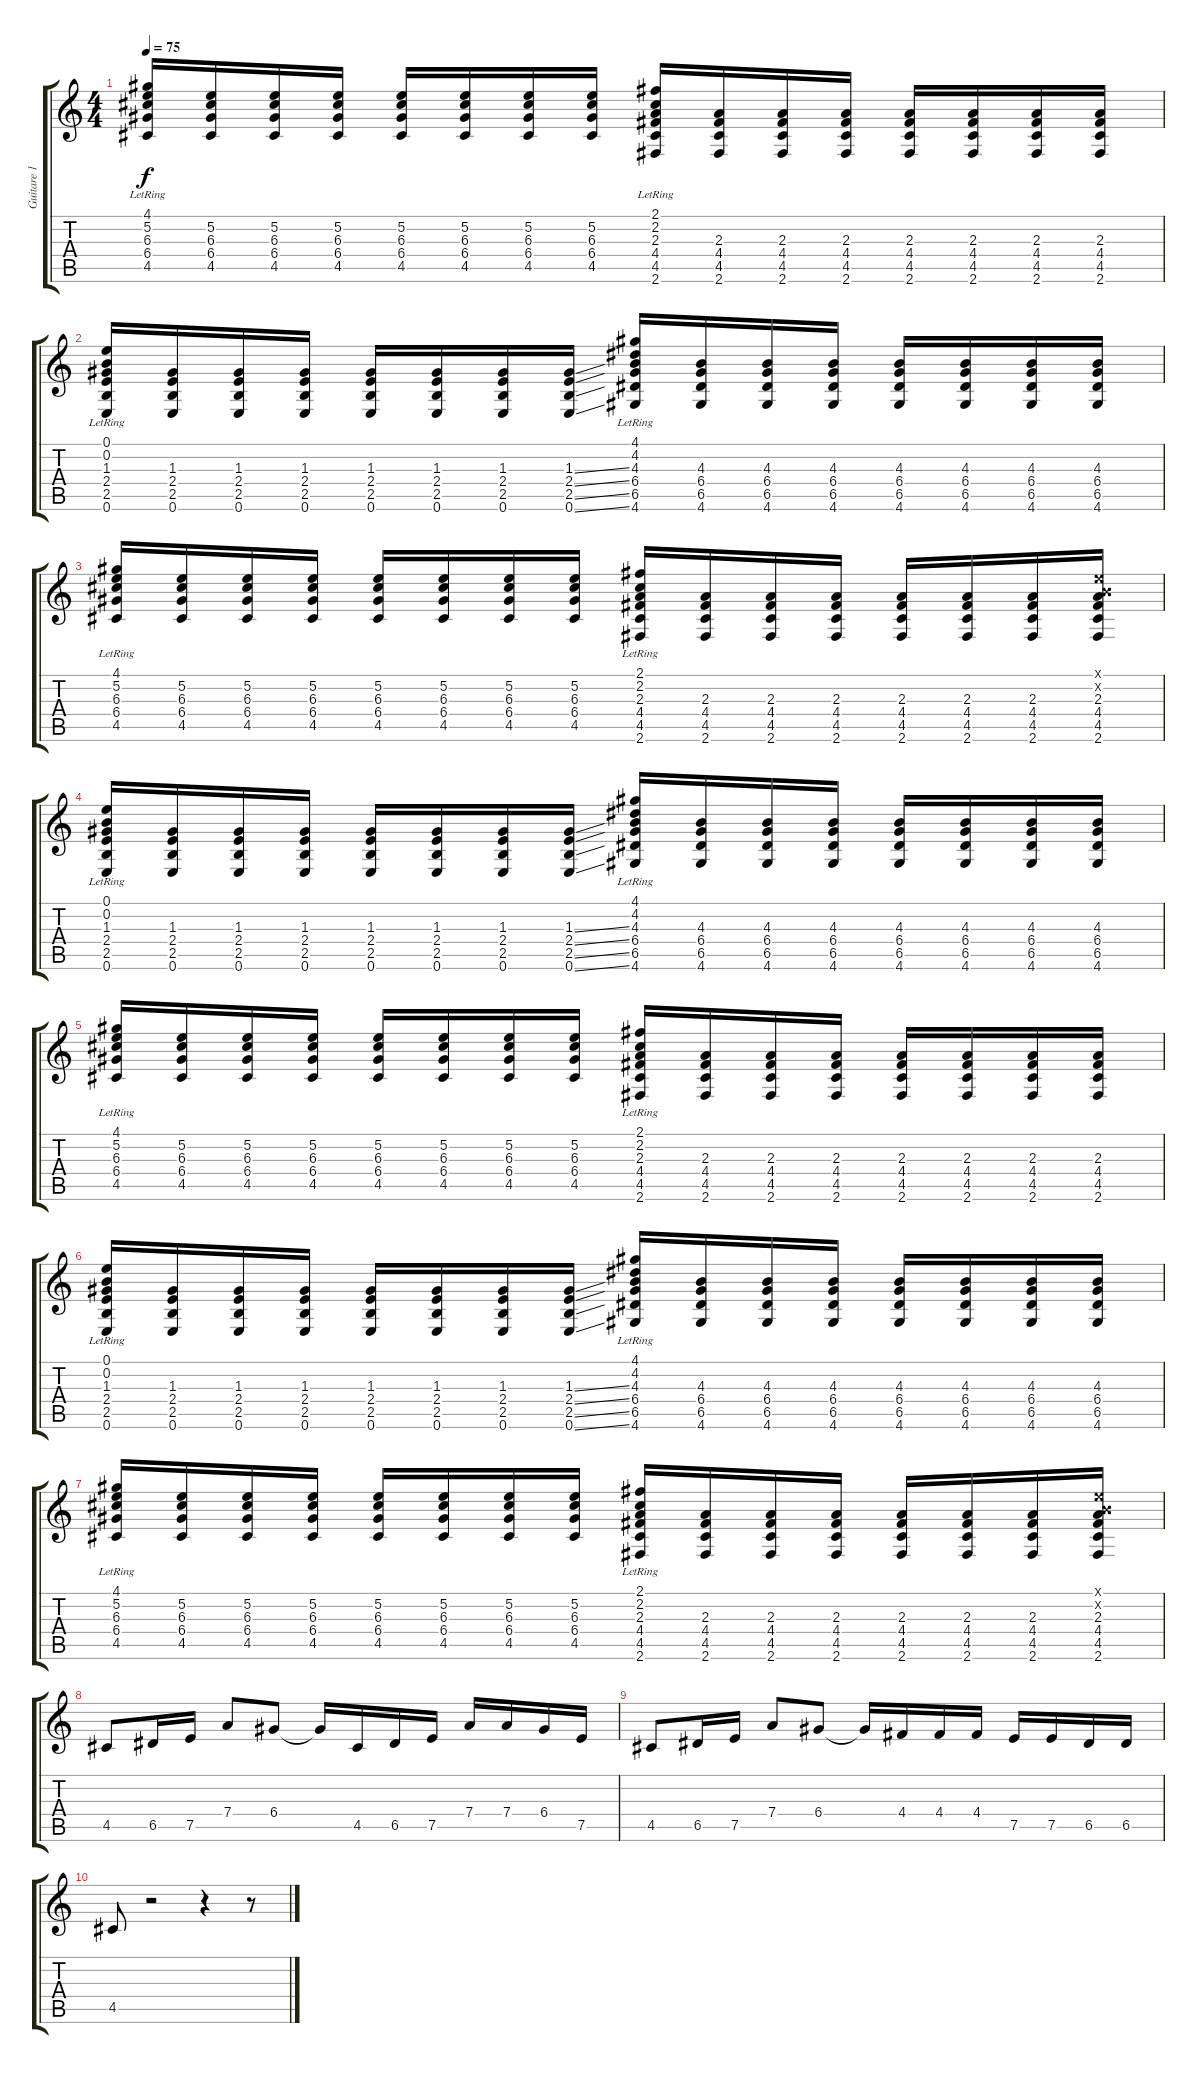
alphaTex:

\track ("Guitare 1" "Guitare 1") {instrument electricguitarclean}
\staff {score tabs}
\tuning (E4 B3 G3 D3 A2 E2) {hide}
\ts (4 4)
\tempo 75
\clef g2
\ks c
(4.1{lr} 5.2 6.3 6.4 4.5).16{dy f} (5.2 6.3 6.4 4.5).16 (5.2 6.3 6.4 4.5).16 (5.2 6.3 6.4 4.5).16 (5.2 6.3 6.4 4.5).16 (5.2 6.3 6.4 4.5).16 (5.2 6.3 6.4 4.5).16 (5.2 6.3 6.4 4.5).16 (2.1{lr} 2.2{lr} 2.3 4.4 4.5 2.6).16 (2.3 4.4 4.5 2.6).16 (2.3 4.4 4.5 2.6).16 (2.3 4.4 4.5 2.6).16 (2.3 4.4 4.5 2.6).16 (2.3 4.4 4.5 2.6).16 (2.3 4.4 4.5 2.6).16 (2.3 4.4 4.5 2.6).16 |
(0.1{lr} 0.2{lr} 1.3 2.4 2.5 0.6).16 (1.3 2.4 2.5 0.6).16 (1.3 2.4 2.5 0.6).16 (1.3 2.4 2.5 0.6).16 (1.3 2.4 2.5 0.6).16 (1.3 2.4 2.5 0.6).16 (1.3 2.4 2.5 0.6).16 (1.3{ss} 2.4{ss} 2.5{ss} 0.6{ss}).16 (4.1{lr} 4.2{lr} 4.3 6.4 6.5 4.6).16 (4.3 6.4 6.5 4.6).16 (4.3 6.4 6.5 4.6).16 (4.3 6.4 6.5 4.6).16 (4.3 6.4 6.5 4.6).16 (4.3 6.4 6.5 4.6).16 (4.3 6.4 6.5 4.6).16 (4.3 6.4 6.5 4.6).16 |
(4.1{lr} 5.2 6.3 6.4 4.5).16 (5.2 6.3 6.4 4.5).16 (5.2 6.3 6.4 4.5).16 (5.2 6.3 6.4 4.5).16 (5.2 6.3 6.4 4.5).16 (5.2 6.3 6.4 4.5).16 (5.2 6.3 6.4 4.5).16 (5.2 6.3 6.4 4.5).16 (2.1{lr} 2.2{lr} 2.3 4.4 4.5 2.6).16 (2.3 4.4 4.5 2.6).16 (2.3 4.4 4.5 2.6).16 (2.3 4.4 4.5 2.6).16 (2.3 4.4 4.5 2.6).16 (2.3 4.4 4.5 2.6).16 (2.3 4.4 4.5 2.6).16 (0.1{x} 0.2{x} 2.3 4.4 4.5 2.6).16 |
(0.1{lr} 0.2{lr} 1.3 2.4 2.5 0.6).16 (1.3 2.4 2.5 0.6).16 (1.3 2.4 2.5 0.6).16 (1.3 2.4 2.5 0.6).16 (1.3 2.4 2.5 0.6).16 (1.3 2.4 2.5 0.6).16 (1.3 2.4 2.5 0.6).16 (1.3{ss} 2.4{ss} 2.5{ss} 0.6{ss}).16 (4.1{lr} 4.2{lr} 4.3 6.4 6.5 4.6).16 (4.3 6.4 6.5 4.6).16 (4.3 6.4 6.5 4.6).16 (4.3 6.4 6.5 4.6).16 (4.3 6.4 6.5 4.6).16 (4.3 6.4 6.5 4.6).16 (4.3 6.4 6.5 4.6).16 (4.3 6.4 6.5 4.6).16 |
(4.1{lr} 5.2 6.3 6.4 4.5).16 (5.2 6.3 6.4 4.5).16 (5.2 6.3 6.4 4.5).16 (5.2 6.3 6.4 4.5).16 (5.2 6.3 6.4 4.5).16 (5.2 6.3 6.4 4.5).16 (5.2 6.3 6.4 4.5).16 (5.2 6.3 6.4 4.5).16 (2.1{lr} 2.2{lr} 2.3 4.4 4.5 2.6).16 (2.3 4.4 4.5 2.6).16 (2.3 4.4 4.5 2.6).16 (2.3 4.4 4.5 2.6).16 (2.3 4.4 4.5 2.6).16 (2.3 4.4 4.5 2.6).16 (2.3 4.4 4.5 2.6).16 (2.3 4.4 4.5 2.6).16 |
(0.1{lr} 0.2{lr} 1.3 2.4 2.5 0.6).16 (1.3 2.4 2.5 0.6).16 (1.3 2.4 2.5 0.6).16 (1.3 2.4 2.5 0.6).16 (1.3 2.4 2.5 0.6).16 (1.3 2.4 2.5 0.6).16 (1.3 2.4 2.5 0.6).16 (1.3{ss} 2.4{ss} 2.5{ss} 0.6{ss}).16 (4.1{lr} 4.2{lr} 4.3 6.4 6.5 4.6).16 (4.3 6.4 6.5 4.6).16 (4.3 6.4 6.5 4.6).16 (4.3 6.4 6.5 4.6).16 (4.3 6.4 6.5 4.6).16 (4.3 6.4 6.5 4.6).16 (4.3 6.4 6.5 4.6).16 (4.3 6.4 6.5 4.6).16 |
(4.1{lr} 5.2 6.3 6.4 4.5).16 (5.2 6.3 6.4 4.5).16 (5.2 6.3 6.4 4.5).16 (5.2 6.3 6.4 4.5).16 (5.2 6.3 6.4 4.5).16 (5.2 6.3 6.4 4.5).16 (5.2 6.3 6.4 4.5).16 (5.2 6.3 6.4 4.5).16 (2.1{lr} 2.2{lr} 2.3 4.4 4.5 2.6).16 (2.3 4.4 4.5 2.6).16 (2.3 4.4 4.5 2.6).16 (2.3 4.4 4.5 2.6).16 (2.3 4.4 4.5 2.6).16 (2.3 4.4 4.5 2.6).16 (2.3 4.4 4.5 2.6).16 (0.1{x} 0.2{x} 2.3 4.4 4.5 2.6).16 |
4.5.8{volume 13 balance 8} 6.5.16 7.5.16 7.4.8 6.4.8 6.4{t}.16 4.5.16 6.5.16 7.5.16 7.4.16 7.4.16 6.4.16 7.5.16 |
4.5.8 6.5.16 7.5.16 7.4.8 6.4.8 6.4{t}.16 4.4.16 4.4.16 4.4.16 7.5.16 7.5.16 6.5.16 6.5.16 |
4.5.8 r.2 r.4 r.8
